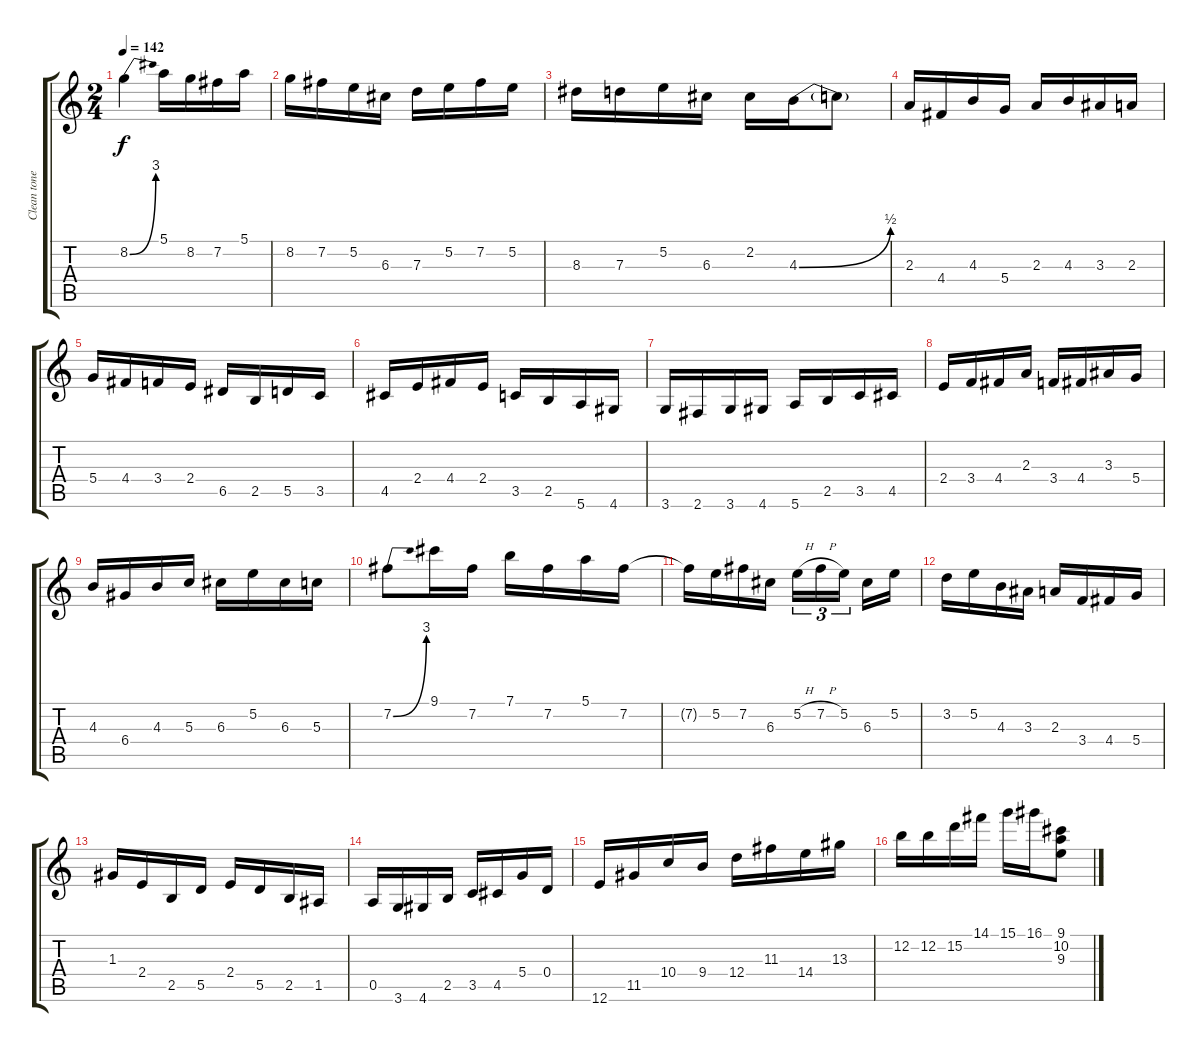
\track ("Clean tone guitar" "Clean tone") {instrument electricguitarclean}
\staff {score tabs}
\tuning (E4 B3 G3 D3 A2 E2) {hide}
\ts (2 4)
\tempo 142
\clef g2
\ks c
8.2{be (bend 0 0 60 12)}.4{dy f} 5.1.16 8.2.16 7.2.16 5.1.16 |
8.2.16 7.2.16 5.2.16 6.3.16 7.3.16 5.2.16 7.2.16 5.2.16 |
8.3.16 7.3.16 5.2.16 6.3.16 2.2.16 4.3{be (bend 0 0 60 2)}.16 4.3{t}.8 |
2.3.16 4.4.16 4.3.16 5.4.16 2.3.16 4.3.16 3.3.16 2.3.16 |
5.4.16 4.4.16 3.4.16 2.4.16 6.5.16 2.5.16 5.5.16 3.5.16 |
4.5.16 2.4.16 4.4.16 2.4.16 3.5.16 2.5.16 5.6.16 4.6.16 |
3.6.16 2.6.16 3.6.16 4.6.16 5.6.16 2.5.16 3.5.16 4.5.16 |
2.4.16 3.4.16 4.4.16 2.3.16 3.4.16 4.4.16 3.3.16 5.4.16 |
4.3.16 6.4.16 4.3.16 5.3.16 6.3.16 5.2.16 6.3.16 5.3.16 |
7.2{be (bend 0 0 60 12)}.8 9.1.16 7.2.16 7.1.16 7.2.16 5.1.16 7.2.16 |
7.2{t}.16 5.2.16 7.2.16 6.3.16 5.2{h}.16{tu (3 2)} 7.2{h}.16{tu (3 2)} 5.2.16{tu (3 2)} 6.3.16 5.2.16 |
3.2.16 5.2.16 4.3.16 3.3.16 2.3.16 3.4.16 4.4.16 5.4.16 |
1.3.16 2.4.16 2.5.16 5.5.16 2.4.16 5.5.16 2.5.16 1.5.16 |
0.5.16 3.6.16 4.6.16 2.5.16 3.5.16 4.5.16 5.4.16 0.4.16 |
12.6.16 11.5.16 10.4.16 9.4.16 12.4.16 11.3.16 14.4.16 13.3.16 |
12.2.16 12.2.16 15.2.16 14.1.16 15.1.16 16.1.16 (9.1 10.2 9.3).8
